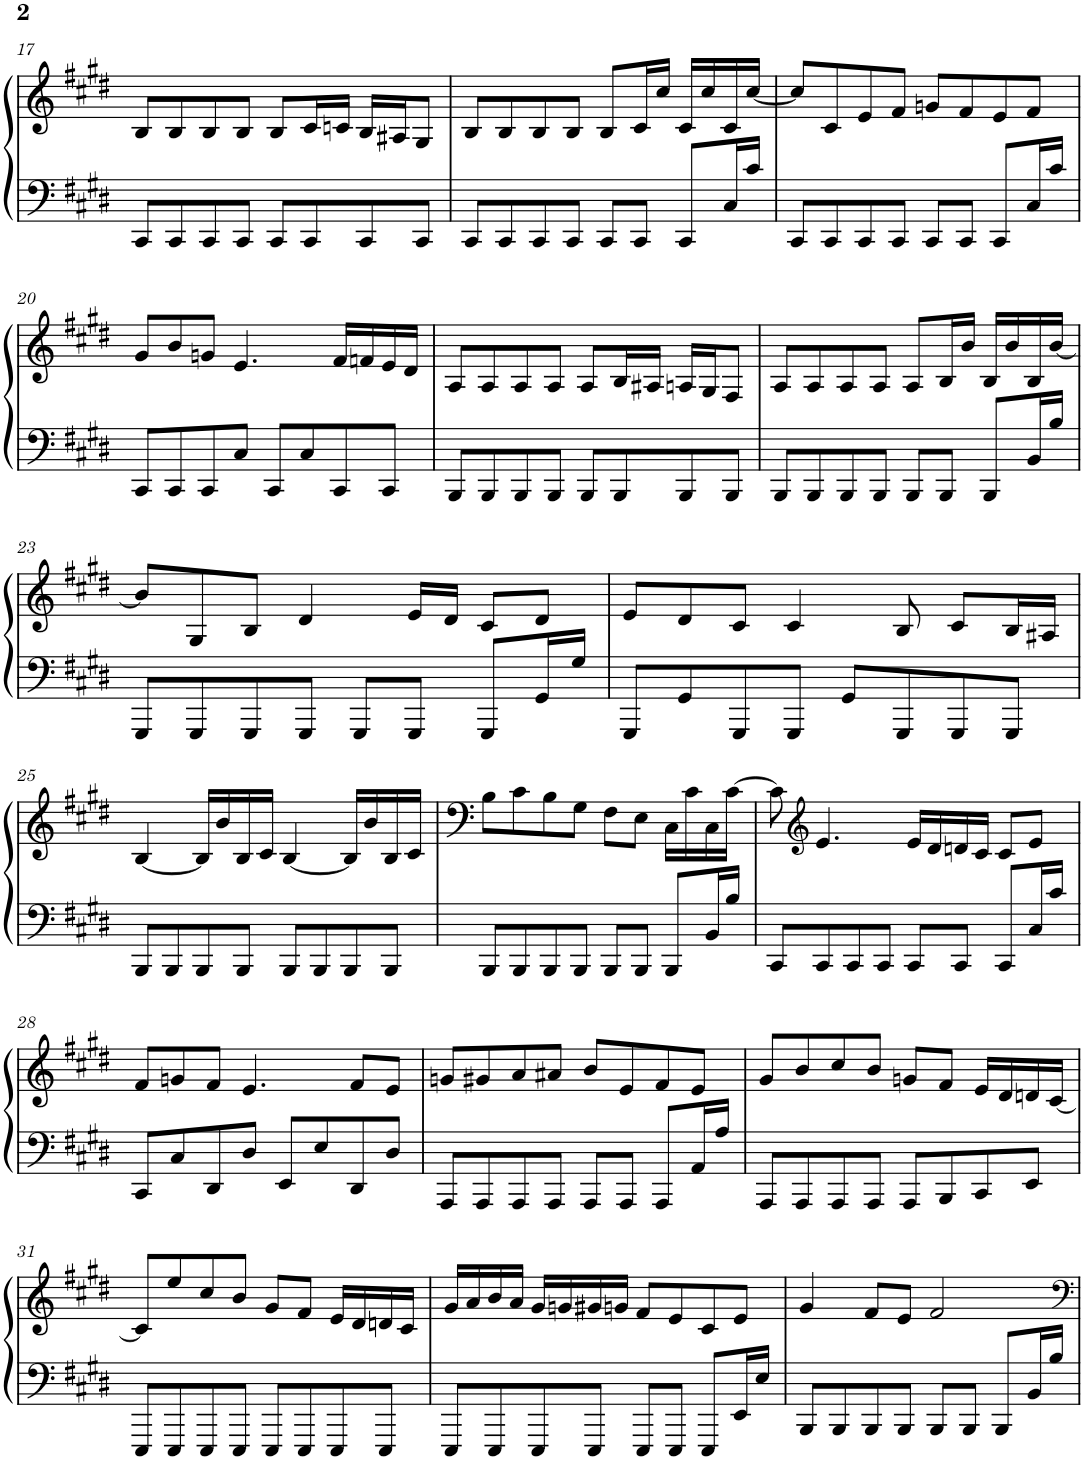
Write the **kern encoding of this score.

**kern	**kern
*part1	*part1
*staff2	*staff1
*I"Piano	*
*I'Pno.	*
!!LO:PB:g=z
*clefF4	*clefG2
*k[f#c#g#d#]	*k[f#c#g#d#]
*M4/4	*M4/4
=17	=17
8CC#/L	8B/L
8CC#/	8B/
8CC#/	8B/
8CC#/J	8B/J
8CC#/L	8B/L
8CC#/	16c#/L
.	16cn/JJ
8CC#/	16B/LL
.	16A#X/J
8CC#/J	8G#/J
=18	=18
8CC#/L	8B/L
8CC#/	8B/
8CC#/	8B/
8CC#/J	8B/J
8CC#/L	8B/L
8CC#/J	16c#/L
.	16cc#/JJ
8CC#/L	16c#/LL
.	16cc#/
16C#/L	16c#/
16c#/JJ	[16cc#/JJ
=19	=19
8CC#/L	8cc#/L]
8CC#/	8c#/
8CC#/	8e/
8CC#/J	8f#/J
8CC#/L	8gn/L
8CC#/J	8f#/
8CC#/L	8e/
16C#/L	8f#/J
16c#/JJ	.
!!LO:LB:g=z
=20	=20
8CC#/L	8g#/L
8CC#/	8b/
8CC#/	8gn/J
8C#/J	4.e/
8CC#/L	.
8C#/	.
8CC#/	16f#/LL
.	16fn/
8CC#/J	16e/
.	16d#/JJ
=21	=21
8BBB/L	8A/L
8BBB/	8A/
8BBB/	8A/
8BBB/J	8A/J
8BBB/L	8A/L
8BBB/	16B/L
.	16A#X/JJ
8BBB/	16An/LL
.	16G#/J
8BBB/J	8F#/J
=22	=22
8BBB/L	8A/L
8BBB/	8A/
8BBB/	8A/
8BBB/J	8A/J
8BBB/L	8A/L
8BBB/J	16B/L
.	16b/JJ
8BBB/L	16B/LL
.	16b/
16BB/L	16B/
16B/JJ	[16b/JJ
!!LO:LB:g=z
=23	=23
8GGG#/L	8b/L]
8GGG#/	8G#/
8GGG#/	8B/J
8GGG#/J	4d#/
8GGG#/L	.
8GGG#/J	16e/LL
.	16d#/JJ
8GGG#/L	8c#/L
16GG#/L	8d#/J
16G#/JJ	.
=24	=24
8GGG#/L	8e/L
8GG#/	8d#/
8GGG#/	8c#/J
8GGG#/J	4c#/
8GG#/L	.
8GGG#/	8B/
8GGG#/	8c#/L
8GGG#/J	16B/L
.	16A#X/JJ
!!LO:LB:g=z
=25	=25
8BBB/L	[4B/
8BBB/	.
8BBB/	16B/LL]
.	16b/
8BBB/J	16B/
.	16c#/JJ
8BBB/L	[4B/
8BBB/	.
8BBB/	16B/LL]
.	16b/
8BBB/J	16B/
.	16c#/JJ
=26	=26
8BBB/L	8B\L
8BBB/	8c#\
8BBB/	8B\
8BBB/J	8G#\J
8BBB/L	8F#\L
8BBB/J	8E\J
8BBB/L	16C#\LL
.	16c#\
16BB/L	16C#\
16B/JJ	[16c#\JJ
=27	=27
8CC#/L	8c#\]
*	*clefG2
8CC#/	4.e/
8CC#/	.
8CC#/J	.
8CC#/L	16e/LL
.	16d#/
8CC#/J	16dn/
.	16c#/JJ
8CC#/L	8c#/L
16C#/L	8e/J
16c#/JJ	.
!!LO:LB:g=z
=28	=28
8CC#/L	8f#/L
8C#/	8gn/
8DD#/	8f#/J
8D#/J	4.e/
8EE/L	.
8E/	.
8DD#/	8f#/L
8D#/J	8e/J
=29	=29
8AAA/L	8gn/L
8AAA/	8g#X/
8AAA/	8a/
8AAA/J	8a#X/J
8AAA/L	8b/L
8AAA/J	8e/
8AAA/L	8f#/
16AA/L	8e/J
16A/JJ	.
=30	=30
8AAA/L	8g#/L
8AAA/	8b/
8AAA/	8cc#/
8AAA/J	8b/J
8AAA/L	8gn/L
8BBB/	8f#/J
8CC#/	16e/LL
.	16d#/
8EE/J	16dn/
.	[16c#/JJ
!!LO:LB:g=z
=31	=31
8EEE/L	8c#/L]
8EEE/	8ee/
8EEE/	8cc#/
8EEE/J	8b/J
8EEE/L	8g#/L
8EEE/	8f#/J
8EEE/	16e/LL
.	16d#/
8EEE/J	16dn/
.	16c#/JJ
=32	=32
8EEE/L	16g#/LL
.	16a/
8EEE/	16b/
.	16a/JJ
8EEE/	16g#/LL
.	16gn/
8EEE/J	16g#X/
.	16gn/JJ
8EEE/L	8f#/L
8EEE/J	8e/
8EEE/L	8c#/
16EE/L	8e/J
16E/JJ	.
=33	=33
8BBB/L	4g#/
8BBB/	.
8BBB/	8f#/L
8BBB/J	8e/J
8BBB/L	2f#/
8BBB/J	.
8BBB/L	.
16BB/L	.
16B/JJ	.
=	=
*-	*-
